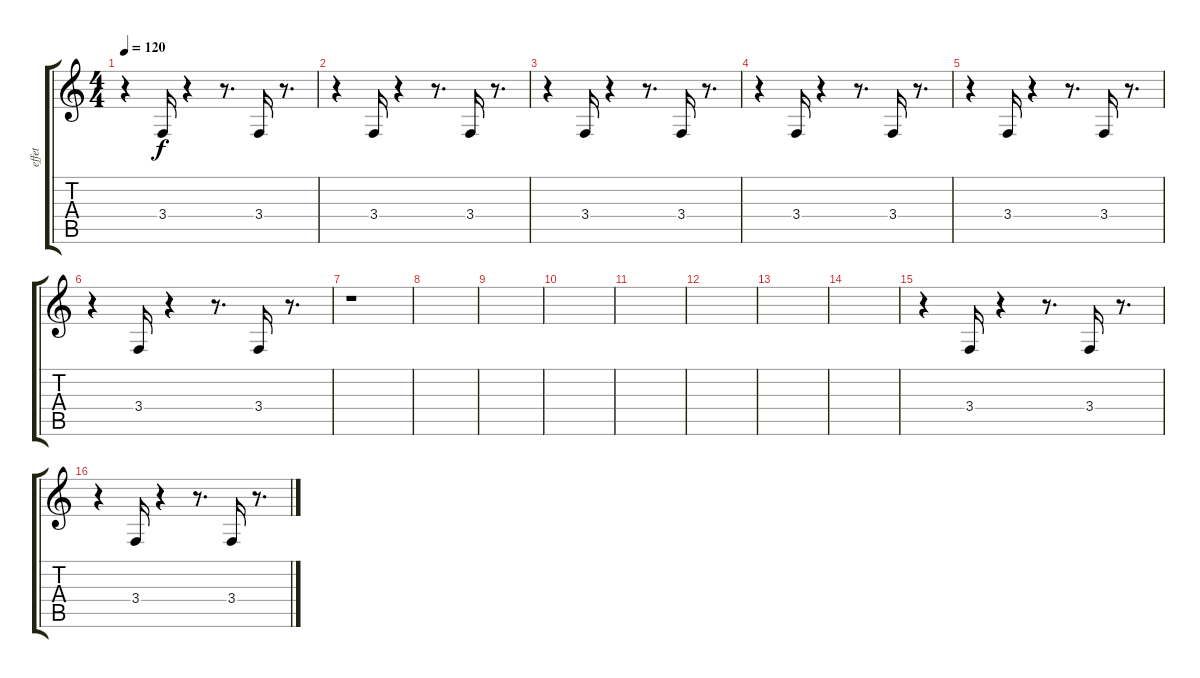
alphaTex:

\track ("effet" "effet") {instrument gunshot}
\staff {score tabs}
\tuning (E4 B3 G3 D3 A2 E2) {hide}
\ts (4 4)
\tempo 120
\clef g2
\ks c
r.4{dy f} 3.4.16 r.4 r.8{d} 3.4.16 r.8{d} |
r.4 3.4.16 r.4 r.8{d} 3.4.16 r.8{d} |
r.4 3.4.16 r.4 r.8{d} 3.4.16 r.8{d} |
r.4 3.4.16 r.4 r.8{d} 3.4.16 r.8{d} |
r.4 3.4.16 r.4 r.8{d} 3.4.16 r.8{d} |
r.4 3.4.16 r.4 r.8{d} 3.4.16 r.8{d} |
r.1 |
|
|
|
|
|
|
|
r.4 3.4.16 r.4 r.8{d} 3.4.16 r.8{d} |
r.4 3.4.16 r.4 r.8{d} 3.4.16 r.8{d}
